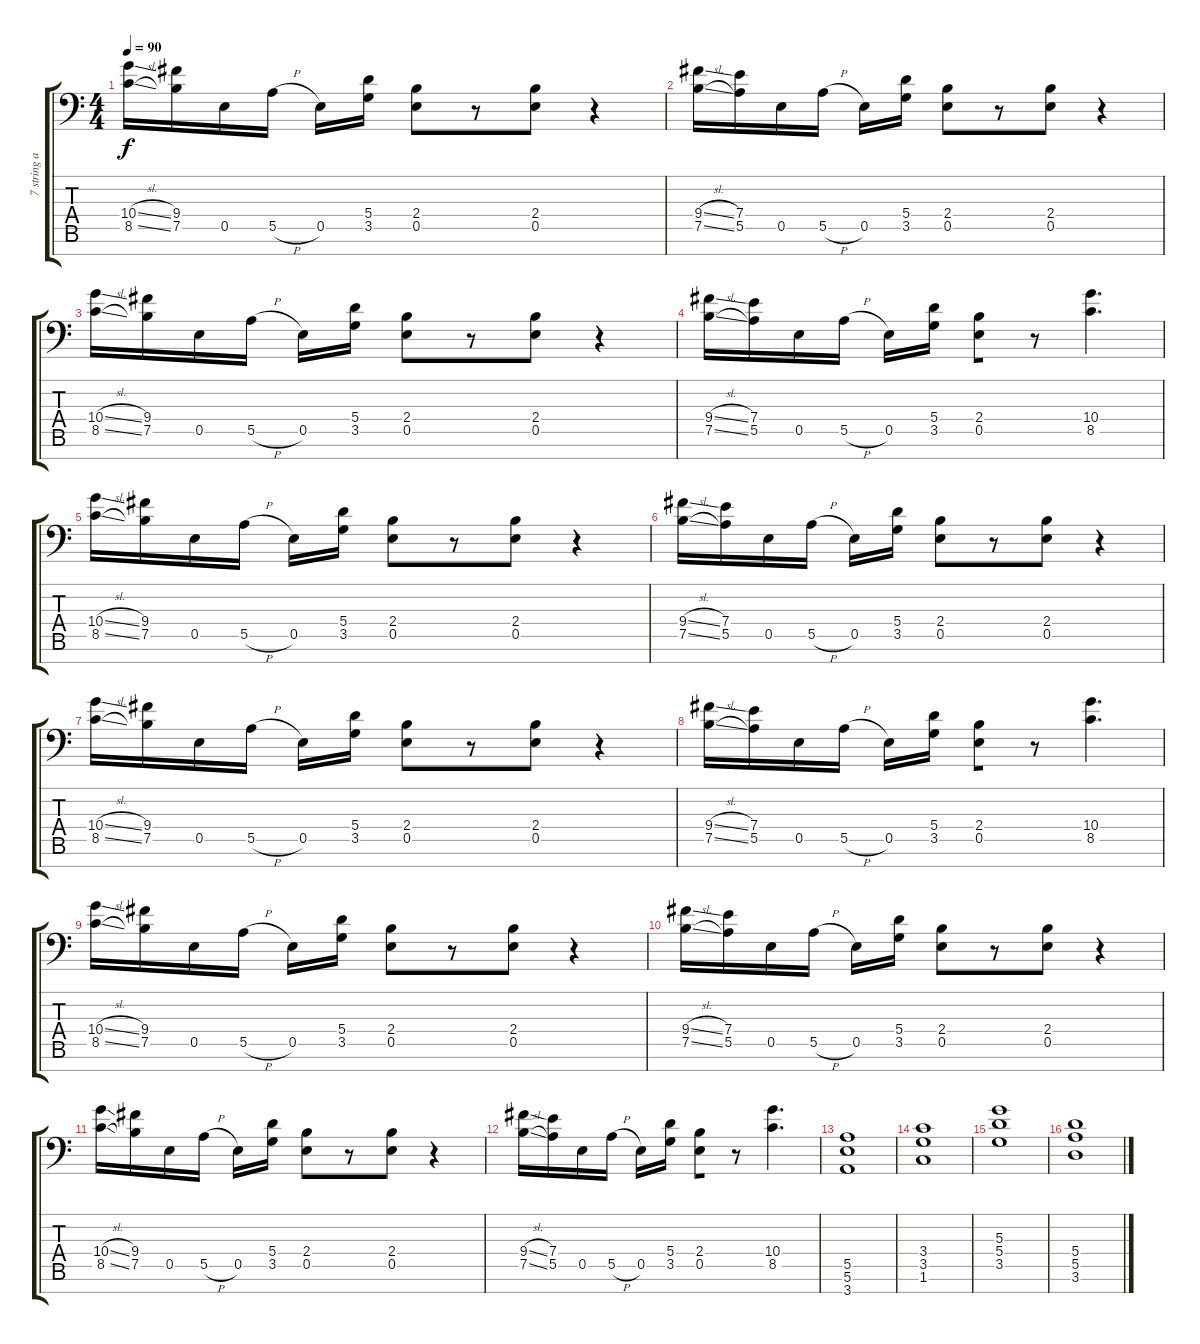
\track ("7 string arranged for 8 string tuning" "7 string a") {instrument electricguitarclean}
\staff {score tabs}
\tuning (B3 G3 D3 A2 E2 B1 Gb1) {hide}
\ts (4 4)
\tempo 90
\clef f4
\ks c
(10.4{sl} 8.5{sl}).16{dy f} (9.4 7.5).16 0.5.16 5.5{h}.16 0.5.16 (5.4 3.5).16{beam split} (2.4 0.5).8{beam merge} r.8 (2.4 0.5).8 r.4 |
(9.4{sl} 7.5{sl}).16 (7.4 5.5).16 0.5.16 5.5{h}.16 0.5.16 (5.4 3.5).16{beam split} (2.4 0.5).8{beam merge} r.8 (2.4 0.5).8 r.4 |
(10.4{sl} 8.5{sl}).16 (9.4 7.5).16 0.5.16 5.5{h}.16 0.5.16 (5.4 3.5).16{beam split} (2.4 0.5).8{beam merge} r.8 (2.4 0.5).8 r.4 |
(9.4{sl} 7.5{sl}).16 (7.4 5.5).16 0.5.16 5.5{h}.16 0.5.16 (5.4 3.5).16{beam split} (2.4 0.5).8{beam merge} r.8 (10.4 8.5).4{d} |
(10.4{sl} 8.5{sl}).16 (9.4 7.5).16 0.5.16 5.5{h}.16 0.5.16 (5.4 3.5).16{beam split} (2.4 0.5).8{beam merge} r.8 (2.4 0.5).8 r.4 |
(9.4{sl} 7.5{sl}).16 (7.4 5.5).16 0.5.16 5.5{h}.16 0.5.16 (5.4 3.5).16{beam split} (2.4 0.5).8{beam merge} r.8 (2.4 0.5).8 r.4 |
(10.4{sl} 8.5{sl}).16 (9.4 7.5).16 0.5.16 5.5{h}.16 0.5.16 (5.4 3.5).16{beam split} (2.4 0.5).8{beam merge} r.8 (2.4 0.5).8 r.4 |
(9.4{sl} 7.5{sl}).16 (7.4 5.5).16 0.5.16 5.5{h}.16 0.5.16 (5.4 3.5).16{beam split} (2.4 0.5).8{beam merge} r.8 (10.4 8.5).4{d} |
(10.4{sl} 8.5{sl}).16 (9.4 7.5).16 0.5.16 5.5{h}.16 0.5.16 (5.4 3.5).16{beam split} (2.4 0.5).8{beam merge} r.8 (2.4 0.5).8 r.4 |
(9.4{sl} 7.5{sl}).16 (7.4 5.5).16 0.5.16 5.5{h}.16 0.5.16 (5.4 3.5).16{beam split} (2.4 0.5).8{beam merge} r.8 (2.4 0.5).8 r.4 |
(10.4{sl} 8.5{sl}).16 (9.4 7.5).16 0.5.16 5.5{h}.16 0.5.16 (5.4 3.5).16{beam split} (2.4 0.5).8{beam merge} r.8 (2.4 0.5).8 r.4 |
(9.4{sl} 7.5{sl}).16 (7.4 5.5).16 0.5.16 5.5{h}.16 0.5.16 (5.4 3.5).16{beam split} (2.4 0.5).8{beam merge} r.8 (10.4 8.5).4{d} |
(5.5 5.6 3.7).1 |
(3.4 3.5 1.6).1 |
(5.3 5.4 3.5).1 |
(5.4 5.5 3.6).1
